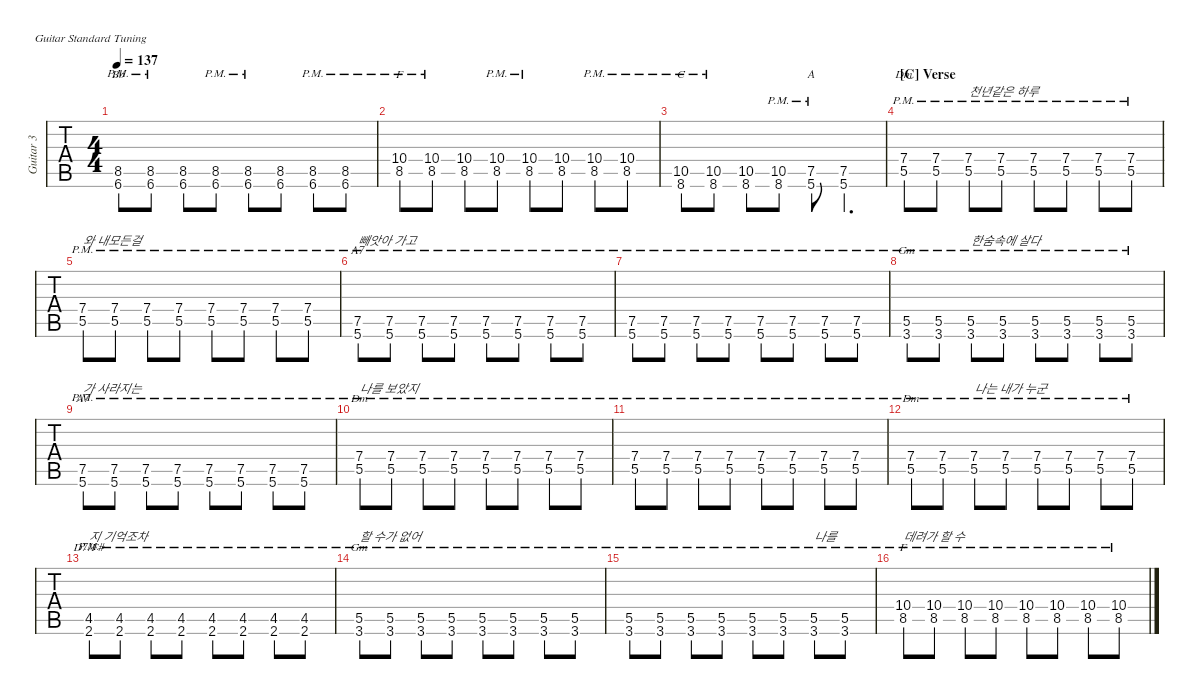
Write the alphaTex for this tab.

\defaultSystemsLayout 4
\hideDynamics
\bracketExtendMode nobrackets
\track ("Guitar3" "Guitar 3") {defaultSystemsLayout 4 instrument overdrivenguitar}
\staff {tabs}
\tuning (E4 B3 G3 D3 A2 E2)
\chord ("Dm" x x x 7 5 x) {firstfret 5 showdiagram false showfingering false}
\chord ("Bb" x x x x 8 6) {firstfret 6 showdiagram false showfingering false}
\chord ("F" x x x 10 8 x) {firstfret 8 showdiagram false showfingering false}
\chord ("C" x x x x 10 8) {firstfret 8 showdiagram false showfingering false}
\chord ("A" x x x x 7 5) {firstfret 5 showdiagram false showfingering false}
\chord ("A7" x x x x 7 5) {firstfret 5 showdiagram false showfingering false}
\chord ("Gm" x x x x 5 3) {showdiagram false showfingering false}
\chord ("D7/F#" x x x x 4 2) {showdiagram false showfingering false}
\ts (4 4)
\tempo 137
\clef g2
\ks f
(8.5{pm acc forcenatural} 6.6{pm acc b}).8{ch "Bb" dy mf} (8.5{pm acc forcenatural} 6.6{pm acc b}).8 (8.5{acc forcenatural} 6.6{acc b}).8 (8.5{pm acc forcenatural} 6.6{pm acc b}).8 (8.5{pm acc forcenatural} 6.6{pm acc b}).8 (8.5{acc forcenatural} 6.6{acc b}).8 (8.5{pm acc forcenatural} 6.6{pm acc b}).8 (8.5{pm acc forcenatural} 6.6{pm acc b}).8 |
(8.5{pm acc forcenatural} 10.4{pm acc forcenatural}).8{ch "F"} (8.5{pm acc forcenatural} 10.4{pm acc forcenatural}).8 (8.5{acc forcenatural} 10.4{acc forcenatural}).8 (8.5{pm acc forcenatural} 10.4{pm acc forcenatural}).8 (10.4{pm acc forcenatural} 8.5{pm acc forcenatural}).8 (10.4{acc forcenatural} 8.5{acc forcenatural}).8 (10.4{pm acc forcenatural} 8.5{pm acc forcenatural}).8 (10.4{pm acc forcenatural} 8.5{pm acc forcenatural}).8 |
(10.5{pm acc forcenatural} 8.6{pm acc forcenatural}).8{ch "C"} (10.5{pm acc forcenatural} 8.6{pm acc forcenatural}).8 (10.5{acc forcenatural} 8.6{acc forcenatural}).8 (10.5{pm acc forcenatural} 8.6{pm acc forcenatural}).8 (7.5{pm acc forcenatural} 5.6{acc forcenatural}).8{ch "A"} (7.5{acc forcenatural} 5.6{acc forcenatural}).4{d} |
\section ("C" "Verse")
(5.5{pm acc forcenatural} 7.4{pm acc forcenatural}).8{ch "Dm"} (5.5{pm acc forcenatural} 7.4{pm acc forcenatural}).8 (5.5{pm acc forcenatural} 7.4{pm acc forcenatural}).8{txt "천년같은 하루"} (5.5{pm acc forcenatural} 7.4{pm acc forcenatural}).8 (7.4{pm acc forcenatural} 5.5{pm acc forcenatural}).8 (7.4{pm acc forcenatural} 5.5{pm acc forcenatural}).8 (7.4{pm acc forcenatural} 5.5{pm acc forcenatural}).8 (7.4{pm acc forcenatural} 5.5{pm acc forcenatural}).8 |
(5.5{pm acc forcenatural} 7.4{pm acc forcenatural}).8{txt "와 내모든걸"} (5.5{pm acc forcenatural} 7.4{pm acc forcenatural}).8 (5.5{pm acc forcenatural} 7.4{pm acc forcenatural}).8 (5.5{pm acc forcenatural} 7.4{pm acc forcenatural}).8 (7.4{pm acc forcenatural} 5.5{pm acc forcenatural}).8 (7.4{pm acc forcenatural} 5.5{pm acc forcenatural}).8 (7.4{pm acc forcenatural} 5.5{pm acc forcenatural}).8 (7.4{pm acc forcenatural} 5.5{pm acc forcenatural}).8 |
(7.5{pm acc forcenatural} 5.6{pm acc forcenatural}).8{ch "A7" txt "빼앗아 가고"} (7.5{pm acc forcenatural} 5.6{pm acc forcenatural}).8 (7.5{pm acc forcenatural} 5.6{pm acc forcenatural}).8 (7.5{pm acc forcenatural} 5.6{pm acc forcenatural}).8 (7.5{pm acc forcenatural} 5.6{pm acc forcenatural}).8 (7.5{pm acc forcenatural} 5.6{pm acc forcenatural}).8 (7.5{pm acc forcenatural} 5.6{pm acc forcenatural}).8 (7.5{pm acc forcenatural} 5.6{pm acc forcenatural}).8 |
(7.5{pm acc forcenatural} 5.6{pm acc forcenatural}).8 (7.5{pm acc forcenatural} 5.6{pm acc forcenatural}).8 (7.5{pm acc forcenatural} 5.6{pm acc forcenatural}).8 (7.5{pm acc forcenatural} 5.6{pm acc forcenatural}).8 (7.5{pm acc forcenatural} 5.6{pm acc forcenatural}).8 (7.5{pm acc forcenatural} 5.6{pm acc forcenatural}).8 (7.5{pm acc forcenatural} 5.6{pm acc forcenatural}).8 (7.5{pm acc forcenatural} 5.6{pm acc forcenatural}).8 |
(5.5{pm acc forcenatural} 3.6{pm acc forcenatural}).8{ch "Gm"} (5.5{pm acc forcenatural} 3.6{pm acc forcenatural}).8 (5.5{pm acc forcenatural} 3.6{pm acc forcenatural}).8{txt "한숨속에 살다"} (5.5{pm acc forcenatural} 3.6{pm acc forcenatural}).8 (5.5{pm acc forcenatural} 3.6{pm acc forcenatural}).8 (5.5{pm acc forcenatural} 3.6{pm acc forcenatural}).8 (5.5{pm acc forcenatural} 3.6{pm acc forcenatural}).8 (5.5{pm acc forcenatural} 3.6{pm acc forcenatural}).8 |
(7.5{pm acc forcenatural} 5.6{pm acc forcenatural}).8{ch "A7" txt "가 사라지는"} (7.5{pm acc forcenatural} 5.6{pm acc forcenatural}).8 (7.5{pm acc forcenatural} 5.6{pm acc forcenatural}).8 (7.5{pm acc forcenatural} 5.6{pm acc forcenatural}).8 (7.5{pm acc forcenatural} 5.6{pm acc forcenatural}).8 (7.5{pm acc forcenatural} 5.6{pm acc forcenatural}).8 (7.5{pm acc forcenatural} 5.6{pm acc forcenatural}).8 (7.5{pm acc forcenatural} 5.6{pm acc forcenatural}).8 |
(5.5{pm acc forcenatural} 7.4{pm acc forcenatural}).8{ch "Dm" txt "나를 보았지"} (5.5{pm acc forcenatural} 7.4{pm acc forcenatural}).8 (5.5{pm acc forcenatural} 7.4{pm acc forcenatural}).8 (5.5{pm acc forcenatural} 7.4{pm acc forcenatural}).8 (7.4{pm acc forcenatural} 5.5{pm acc forcenatural}).8 (7.4{pm acc forcenatural} 5.5{pm acc forcenatural}).8 (7.4{pm acc forcenatural} 5.5{pm acc forcenatural}).8 (7.4{pm acc forcenatural} 5.5{pm acc forcenatural}).8 |
(5.5{pm acc forcenatural} 7.4{pm acc forcenatural}).8 (5.5{pm acc forcenatural} 7.4{pm acc forcenatural}).8 (5.5{pm acc forcenatural} 7.4{pm acc forcenatural}).8 (5.5{pm acc forcenatural} 7.4{pm acc forcenatural}).8 (7.4{pm acc forcenatural} 5.5{pm acc forcenatural}).8 (7.4{pm acc forcenatural} 5.5{pm acc forcenatural}).8 (7.4{pm acc forcenatural} 5.5{pm acc forcenatural}).8 (7.4{pm acc forcenatural} 5.5{pm acc forcenatural}).8 |
(5.5{pm acc forcenatural} 7.4{pm acc forcenatural}).8{ch "Dm"} (5.5{pm acc forcenatural} 7.4{pm acc forcenatural}).8 (5.5{pm acc forcenatural} 7.4{pm acc forcenatural}).8{txt "나는 내가 누군"} (5.5{pm acc forcenatural} 7.4{pm acc forcenatural}).8 (7.4{pm acc forcenatural} 5.5{pm acc forcenatural}).8 (7.4{pm acc forcenatural} 5.5{pm acc forcenatural}).8 (7.4{pm acc forcenatural} 5.5{pm acc forcenatural}).8 (7.4{pm acc forcenatural} 5.5{pm acc forcenatural}).8 |
(4.5{pm acc b} 2.6{pm acc b}).8{ch "D7/F#" txt "지 기억조차"} (4.5{pm acc b} 2.6{pm acc b}).8 (4.5{pm acc b} 2.6{pm acc b}).8 (4.5{pm acc b} 2.6{pm acc b}).8 (4.5{pm acc b} 2.6{pm acc b}).8 (4.5{pm acc b} 2.6{pm acc b}).8 (4.5{pm acc b} 2.6{pm acc b}).8 (4.5{pm acc b} 2.6{pm acc b}).8 |
(5.5{pm acc forcenatural} 3.6{pm acc forcenatural}).8{ch "Gm" txt "할 수가 없어"} (5.5{pm acc forcenatural} 3.6{pm acc forcenatural}).8 (5.5{pm acc forcenatural} 3.6{pm acc forcenatural}).8 (5.5{pm acc forcenatural} 3.6{pm acc forcenatural}).8 (5.5{pm acc forcenatural} 3.6{pm acc forcenatural}).8 (5.5{pm acc forcenatural} 3.6{pm acc forcenatural}).8 (5.5{pm acc forcenatural} 3.6{pm acc forcenatural}).8 (5.5{pm acc forcenatural} 3.6{pm acc forcenatural}).8 |
(5.5{pm acc forcenatural} 3.6{pm acc forcenatural}).8 (5.5{pm acc forcenatural} 3.6{pm acc forcenatural}).8 (5.5{pm acc forcenatural} 3.6{pm acc forcenatural}).8 (5.5{pm acc forcenatural} 3.6{pm acc forcenatural}).8 (5.5{pm acc forcenatural} 3.6{pm acc forcenatural}).8 (5.5{pm acc forcenatural} 3.6{pm acc forcenatural}).8 (5.5{pm acc forcenatural} 3.6{pm acc forcenatural}).8{txt "나를"} (5.5{pm acc forcenatural} 3.6{pm acc forcenatural}).8 |
(8.5{pm acc forcenatural} 10.4{pm acc forcenatural}).8{ch "F" txt "데려가 할 수"} (8.5{pm acc forcenatural} 10.4{pm acc forcenatural}).8 (8.5{pm acc forcenatural} 10.4{pm acc forcenatural}).8 (8.5{pm acc forcenatural} 10.4{pm acc forcenatural}).8 (8.5{pm acc forcenatural} 10.4{pm acc forcenatural}).8 (8.5{pm acc forcenatural} 10.4{pm acc forcenatural}).8 (8.5{pm acc forcenatural} 10.4{pm acc forcenatural}).8 (8.5{pm acc forcenatural} 10.4{pm acc forcenatural}).8
